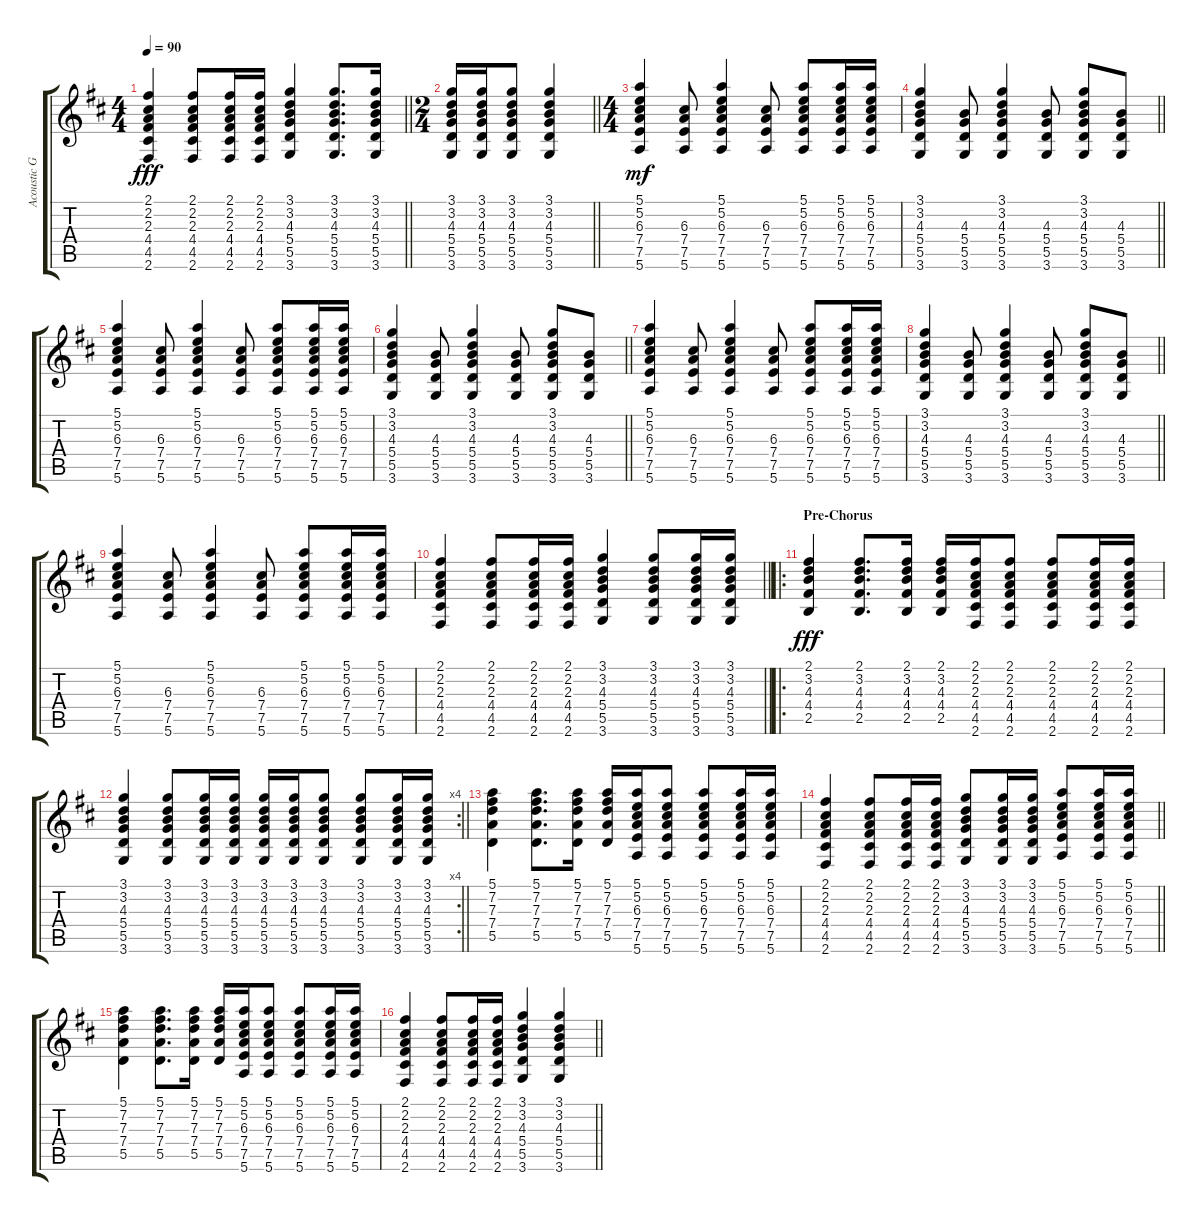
\track ("Acoustic Guitar(John Frusciante)" "Acoustic G") {mute instrument acousticguitarnylon}
\staff {score tabs}
\tuning (E4 B3 G3 D3 A2 E2) {hide}
\ts (4 4)
\tempo 90
\clef g2
\barLineRight lightlight
\ks d
(2.1 2.2 2.3 4.4 4.5 2.6).4{dy fff} (2.1 2.2 2.3 4.4 4.5 2.6).8 (2.1 2.2 2.3 4.4 4.5 2.6).16 (2.1 2.2 2.3 4.4 4.5 2.6).16 (3.1 3.2 4.3 5.4 5.5 3.6).4 (3.1 3.2 4.3 5.4 5.5 3.6).8{d} (3.1 3.2 4.3 5.4 5.5 3.6).16 |
\ts (2 4)
\barLineRight lightlight
(3.1 3.2 4.3 5.4 5.5 3.6).16 (3.1 3.2 4.3 5.4 5.5 3.6).16 (3.1 3.2 4.3 5.4 5.5 3.6).8 (3.1 3.2 4.3 5.4 5.5 3.6).4 |
\ts (4 4)
(5.1 5.2 6.3 7.4 7.5 5.6).4{dy mf} (6.3 7.4 7.5 5.6).8 (5.1 5.2 6.3 7.4 7.5 5.6).4 (6.3 7.4 7.5 5.6).8 (5.1 5.2 6.3 7.4 7.5 5.6).8 (5.1 5.2 6.3 7.4 7.5 5.6).16 (5.1 5.2 6.3 7.4 7.5 5.6).16 |
\barLineRight lightlight
(3.1 3.2 4.3 5.4 5.5 3.6).4 (4.3 5.4 5.5 3.6).8 (3.1 3.2 4.3 5.4 5.5 3.6).4 (4.3 5.4 5.5 3.6).8 (3.1 3.2 4.3 5.4 5.5 3.6).8 (4.3 5.4 5.5 3.6).8 |
(5.1 5.2 6.3 7.4 7.5 5.6).4 (6.3 7.4 7.5 5.6).8 (5.1 5.2 6.3 7.4 7.5 5.6).4 (6.3 7.4 7.5 5.6).8 (5.1 5.2 6.3 7.4 7.5 5.6).8 (5.1 5.2 6.3 7.4 7.5 5.6).16 (5.1 5.2 6.3 7.4 7.5 5.6).16 |
\barLineRight lightlight
(3.1 3.2 4.3 5.4 5.5 3.6).4 (4.3 5.4 5.5 3.6).8 (3.1 3.2 4.3 5.4 5.5 3.6).4 (4.3 5.4 5.5 3.6).8 (3.1 3.2 4.3 5.4 5.5 3.6).8 (4.3 5.4 5.5 3.6).8 |
(5.1 5.2 6.3 7.4 7.5 5.6).4 (6.3 7.4 7.5 5.6).8 (5.1 5.2 6.3 7.4 7.5 5.6).4 (6.3 7.4 7.5 5.6).8 (5.1 5.2 6.3 7.4 7.5 5.6).8 (5.1 5.2 6.3 7.4 7.5 5.6).16 (5.1 5.2 6.3 7.4 7.5 5.6).16 |
\barLineRight lightlight
(3.1 3.2 4.3 5.4 5.5 3.6).4 (4.3 5.4 5.5 3.6).8 (3.1 3.2 4.3 5.4 5.5 3.6).4 (4.3 5.4 5.5 3.6).8 (3.1 3.2 4.3 5.4 5.5 3.6).8 (4.3 5.4 5.5 3.6).8 |
(5.1 5.2 6.3 7.4 7.5 5.6).4 (6.3 7.4 7.5 5.6).8 (5.1 5.2 6.3 7.4 7.5 5.6).4 (6.3 7.4 7.5 5.6).8 (5.1 5.2 6.3 7.4 7.5 5.6).8 (5.1 5.2 6.3 7.4 7.5 5.6).16 (5.1 5.2 6.3 7.4 7.5 5.6).16 |
\barLineRight lightlight
(2.1 2.2 2.3 4.4 4.5 2.6).4 (2.1 2.2 2.3 4.4 4.5 2.6).8 (2.1 2.2 2.3 4.4 4.5 2.6).16 (2.1 2.2 2.3 4.4 4.5 2.6).16 (3.1 3.2 4.3 5.4 5.5 3.6).4 (3.1 3.2 4.3 5.4 5.5 3.6).8 (3.1 3.2 4.3 5.4 5.5 3.6).16 (3.1 3.2 4.3 5.4 5.5 3.6).16 |
\ro
\section ("" "Pre-Chorus")
(2.1 3.2 4.3 4.4 2.5).4{dy fff} (2.1 3.2 4.3 4.4 2.5).8{d} (2.1 3.2 4.3 4.4 2.5).16 (2.1 3.2 4.3 4.4 2.5).16 (2.1 2.2 2.3 4.4 4.5 2.6).16 (2.1 2.2 2.3 4.4 4.5 2.6).8 (2.1 2.2 2.3 4.4 4.5 2.6).8 (2.1 2.2 2.3 4.4 4.5 2.6).16 (2.1 2.2 2.3 4.4 4.5 2.6).16 |
\rc 4
\barLineRight lightlight
(3.1 3.2 4.3 5.4 5.5 3.6).4 (3.1 3.2 4.3 5.4 5.5 3.6).8 (3.1 3.2 4.3 5.4 5.5 3.6).16 (3.1 3.2 4.3 5.4 5.5 3.6).16 (3.1 3.2 4.3 5.4 5.5 3.6).16 (3.1 3.2 4.3 5.4 5.5 3.6).16 (3.1 3.2 4.3 5.4 5.5 3.6).8 (3.1 3.2 4.3 5.4 5.5 3.6).8 (3.1 3.2 4.3 5.4 5.5 3.6).16 (3.1 3.2 4.3 5.4 5.5 3.6).16 |
(5.1 7.2 7.3 7.4 5.5).4 (5.1 7.2 7.3 7.4 5.5).8{d} (5.1 7.2 7.3 7.4 5.5).16 (5.1 7.2 7.3 7.4 5.5).16 (5.1 5.2 6.3 7.4 7.5 5.6).16 (5.1 5.2 6.3 7.4 7.5 5.6).8 (5.1 5.2 6.3 7.4 7.5 5.6).8 (5.1 5.2 6.3 7.4 7.5 5.6).16 (5.1 5.2 6.3 7.4 7.5 5.6).16 |
\barLineRight lightlight
(2.1 2.2 2.3 4.4 4.5 2.6).4 (2.1 2.2 2.3 4.4 4.5 2.6).8 (2.1 2.2 2.3 4.4 4.5 2.6).16 (2.1 2.2 2.3 4.4 4.5 2.6).16 (3.1 3.2 4.3 5.4 5.5 3.6).8 (3.1 3.2 4.3 5.4 5.5 3.6).16 (3.1 3.2 4.3 5.4 5.5 3.6).16 (5.1 5.2 6.3 7.4 7.5 5.6).8 (5.1 5.2 6.3 7.4 7.5 5.6).16 (5.1 5.2 6.3 7.4 7.5 5.6).16 |
(5.1 7.2 7.3 7.4 5.5).4 (5.1 7.2 7.3 7.4 5.5).8{d} (5.1 7.2 7.3 7.4 5.5).16 (5.1 7.2 7.3 7.4 5.5).16 (5.1 5.2 6.3 7.4 7.5 5.6).16 (5.1 5.2 6.3 7.4 7.5 5.6).8 (5.1 5.2 6.3 7.4 7.5 5.6).8 (5.1 5.2 6.3 7.4 7.5 5.6).16 (5.1 5.2 6.3 7.4 7.5 5.6).16 |
\barLineRight lightlight
(2.1 2.2 2.3 4.4 4.5 2.6).4 (2.1 2.2 2.3 4.4 4.5 2.6).8 (2.1 2.2 2.3 4.4 4.5 2.6).16 (2.1 2.2 2.3 4.4 4.5 2.6).16 (3.1 3.2 4.3 5.4 5.5 3.6).4 (3.1 3.2 4.3 5.4 5.5 3.6).4
